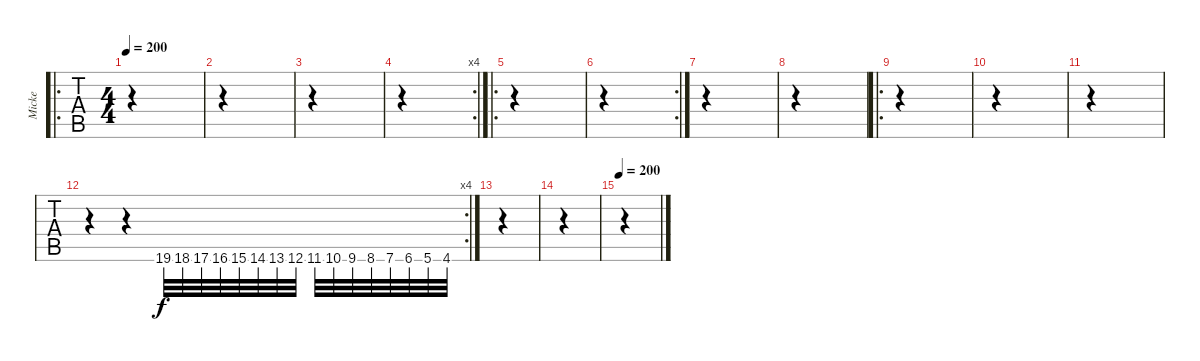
\track ("Micke" "Micke") {instrument overdrivenguitar}
\staff {tabs}
\tuning (E4 B3 G3 D3 A2 E2) {hide}
\ro
\ts (4 4)
\tempo 200
\clef g2
\ks c
|
|
|
\rc 4
|
\ro
|
\rc 2
|
|
|
\ro
|
|
|
\rc 4
r.4 r.4 19.6.32{volume 10} 18.6.32 17.6.32 16.6.32 15.6.32 14.6.32 13.6.32 12.6.32 11.6.32 10.6.32 9.6.32 8.6.32 7.6.32 6.6.32 5.6.32 4.6.32 |
|
|
\tempo 200
